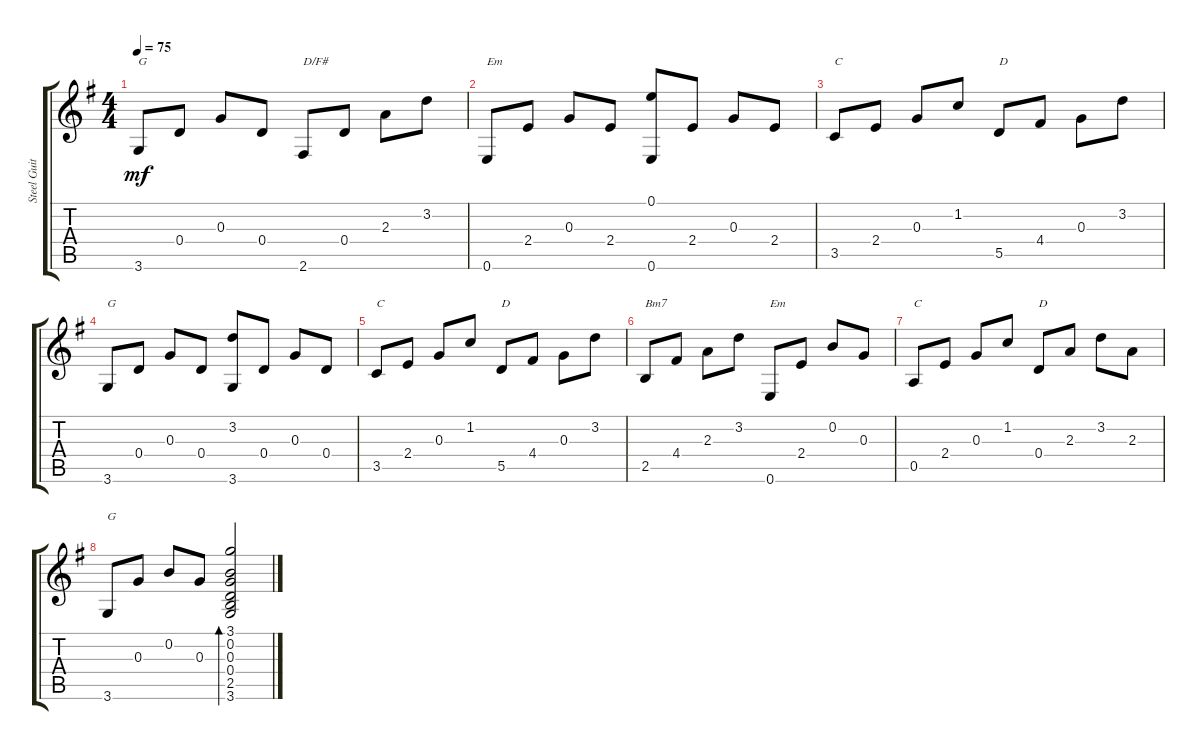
\track ("Steel Guitar" "Steel Guit") {instrument acousticguitarsteel}
\staff {score tabs}
\tuning (E4 B3 G3 D3 A2 E2) {hide}
\ts (4 4)
\tempo 75
\clef g2
\ks g
3.6.8{txt "G" dy mf} 0.4.8 0.3.8 0.4.8 2.6.8{txt "D/F#"} 0.4.8 2.3.8 3.2.8 |
0.6.8{txt "Em"} 2.4.8 0.3.8 2.4.8 (0.1 0.6).8 2.4.8 0.3.8 2.4.8 |
3.5.8{txt "C"} 2.4.8 0.3.8 1.2.8 5.5.8{txt "D"} 4.4.8 0.3.8 3.2.8 |
3.6.8{txt "G"} 0.4.8 0.3.8 0.4.8 (3.2 3.6).8 0.4.8 0.3.8 0.4.8 |
3.5.8{txt "C"} 2.4.8 0.3.8 1.2.8 5.5.8{txt "D"} 4.4.8 0.3.8 3.2.8 |
2.5.8{txt "Bm7"} 4.4.8 2.3.8 3.2.8 0.6.8{txt "Em"} 2.4.8 0.2.8 0.3.8 |
0.5.8{txt "C"} 2.4.8 0.3.8 1.2.8 0.4.8{txt "D"} 2.3.8 3.2.8 2.3.8 |
3.6.8{txt "G"} 0.3.8 0.2.8 0.3.8 (3.1 0.2 0.3 0.4 2.5 3.6).2{bd 240}
